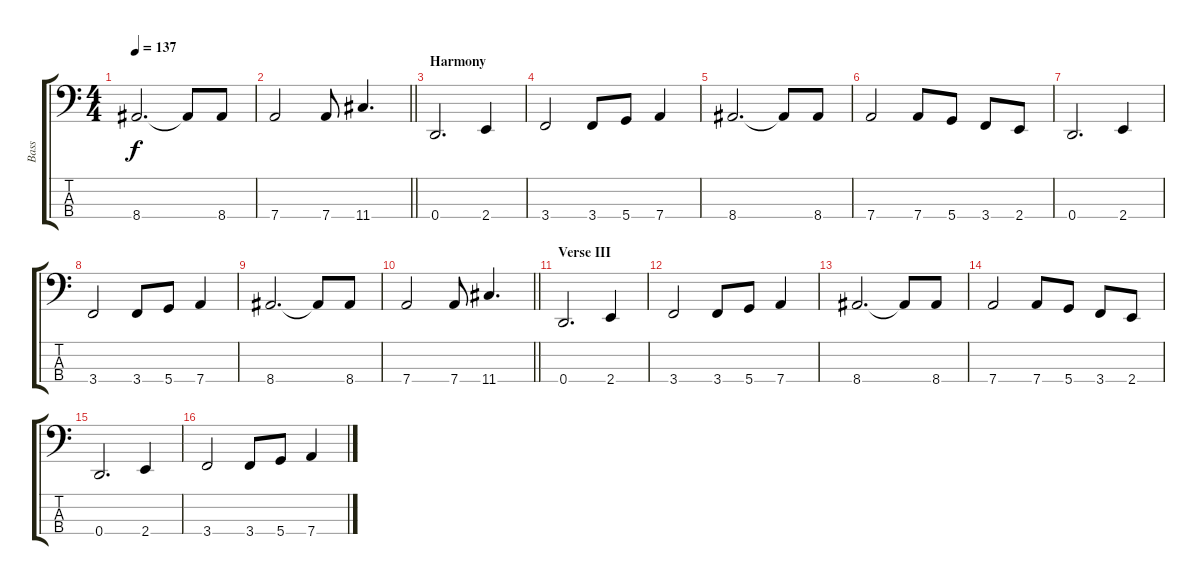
\track ("Bass" "Bass") {instrument electricbassfinger}
\staff {score tabs}
\tuning (G2 D2 A1 D1) {hide}
\ts (4 4)
\tempo 137
\clef f4
\ks c
8.4.2{d dy f} 8.4{t}.8 8.4.8 |
\barLineRight lightlight
7.4.2 7.4.8 11.4.4{d} |
\section ("" "Harmony ")
0.4.2{d} 2.4.4 |
3.4.2 3.4.8 5.4.8 7.4.4 |
8.4.2{d} 8.4{t}.8 8.4.8 |
7.4.2 7.4.8 5.4.8 3.4.8 2.4.8 |
0.4.2{d} 2.4.4 |
3.4.2 3.4.8 5.4.8 7.4.4 |
8.4.2{d} 8.4{t}.8 8.4.8 |
\barLineRight lightlight
7.4.2 7.4.8 11.4.4{d} |
\section ("" "Verse III")
0.4.2{d} 2.4.4 |
3.4.2 3.4.8 5.4.8 7.4.4 |
8.4.2{d} 8.4{t}.8 8.4.8 |
7.4.2 7.4.8 5.4.8 3.4.8 2.4.8 |
0.4.2{d} 2.4.4 |
3.4.2 3.4.8 5.4.8 7.4.4
